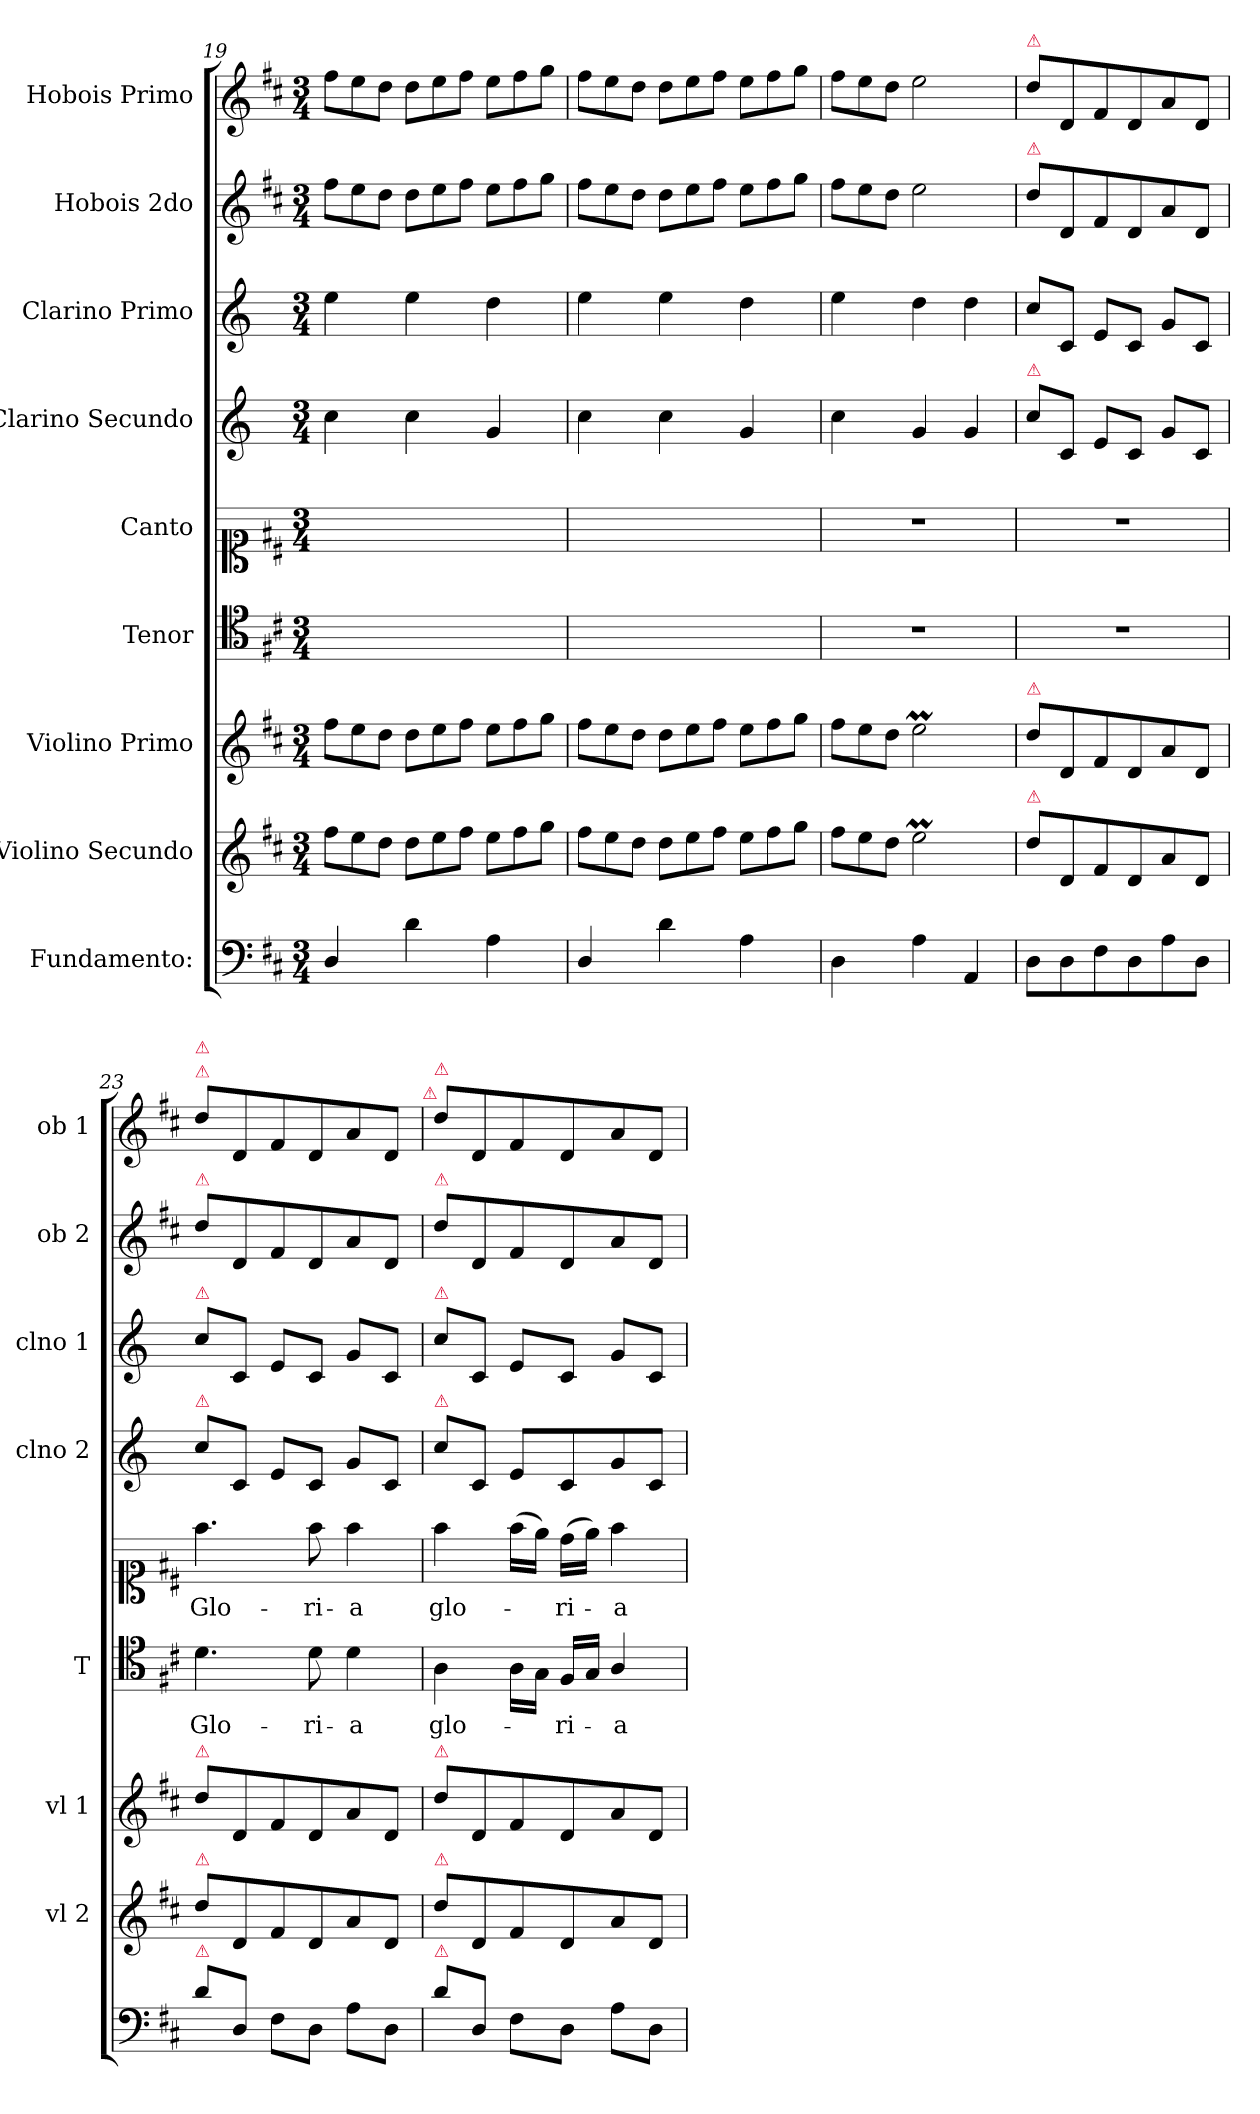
**kern	**kern	**kern	**kern	**text	**kern	**text	**kern	**kern	**kern	**kern
*part9	*part8	*part7	*part6	*part6	*part5	*part5	*part4	*part3	*part2	*part1
*staff9	*staff8	*staff7	*staff6	*staff6	*staff5	*staff5	*staff4	*staff3	*staff2	*staff1
*I"Fundamento:	*I"Violino Secundo	*I"Violino Primo	*I"Tenor	*	*I"Canto	*	*I"Clarino Secundo	*I"Clarino Primo	*I"Hobois 2do	*I"Hobois Primo
*	*I'vl 2	*I'vl 1	*I'T	*	*	*	*I'clno 2	*I'clno 1	*I'ob 2	*I'ob 1
*clefF4	*clefG2	*clefG2	*clefC4	*	*clefC1	*	*clefG2	*clefG2	*clefG2	*clefG2
*	*	*	*	*	*	*	*ITrd-1c-2	*ITrd-1c-2	*	*
*k[f#c#]	*k[f#c#]	*k[f#c#]	*k[f#c#]	*	*k[f#c#]	*	*k[f#c#]	*k[f#c#]	*k[f#c#]	*k[f#c#]
*M3/4	*M3/4	*M3/4	*M3/4	*	*M3/4	*	*M3/4	*M3/4	*M3/4	*M3/4
*	*Xtuplet	*Xtuplet	*	*	*	*	*	*	*Xtuplet	*Xtuplet
=19	=19	=19	=19	=19	=19	=19	=19	=19	=19	=19
4D/	12ff#\L	12ff#\L	2.ryy	.	2.ryy	.	4dd\	4ff#\	12ff#\L	12ff#\L
.	12ee\	12ee\	.	.	.	.	.	.	12ee\	12ee\
.	12dd\J	12dd\J	.	.	.	.	.	.	12dd\J	12dd\J
4d\	12dd\L	12dd\L	.	.	.	.	4dd\	4ff#\	12dd\L	12dd\L
.	12ee\	12ee\	.	.	.	.	.	.	12ee\	12ee\
.	12ff#\J	12ff#\J	.	.	.	.	.	.	12ff#\J	12ff#\J
4A\	12ee\L	12ee\L	.	.	.	.	4a/	4ee\	12ee\L	12ee\L
.	12ff#\	12ff#\	.	.	.	.	.	.	12ff#\	12ff#\
.	12gg\J	12gg\J	.	.	.	.	.	.	12gg\J	12gg\J
=20	=20	=20	=20	=20	=20	=20	=20	=20	=20	=20
4D/	12ff#\L	12ff#\L	2.ryy	.	2.ryy	.	4dd\	4ff#\	12ff#\L	12ff#\L
.	12ee\	12ee\	.	.	.	.	.	.	12ee\	12ee\
.	12dd\J	12dd\J	.	.	.	.	.	.	12dd\J	12dd\J
4d\	12dd\L	12dd\L	.	.	.	.	4dd\	4ff#\	12dd\L	12dd\L
.	12ee\	12ee\	.	.	.	.	.	.	12ee\	12ee\
.	12ff#\J	12ff#\J	.	.	.	.	.	.	12ff#\J	12ff#\J
4A\	12ee\L	12ee\L	.	.	.	.	4a/	4ee\	12ee\L	12ee\L
.	12ff#\	12ff#\	.	.	.	.	.	.	12ff#\	12ff#\
.	12gg\J	12gg\J	.	.	.	.	.	.	12gg\J	12gg\J
=21	=21	=21	=21	=21	=21	=21	=21	=21	=21	=21
4D\	12ff#\L	12ff#\L	2.r	.	2.r	.	4dd\	4ff#\	12ff#\L	12ff#\L
.	12ee\	12ee\	.	.	.	.	.	.	12ee\	12ee\
.	12dd\J	12dd\J	.	.	.	.	.	.	12dd\J	12dd\J
4A\	2eeM\	2eeM\	.	.	.	.	4a/	4ee\	2ee\	2ee\
4AA/	.	.	.	.	.	.	4a/	4ee\	.	.
=22	=22	=22	=22	=22	=22	=22	=22	=22	=22	=22
!	!	!	!	!	!	!	!	!	!	!LO:TX:a:color=crimson:t=⚠
!	!	!	!	!	!	!	!	!	!LO:TX:a:color=crimson:t=⚠	!
!	!	!	!	!	!	!	!LO:TX:a:color=crimson:t=⚠	!	!	!
!	!	!LO:TX:a:color=crimson:t=⚠	!	!	!	!	!	!	!	!
!	!LO:TX:a:color=crimson:t=⚠	!	!	!	!	!	!	!	!	!
8D\L	8dd\L	8dd\L	2.r	.	2.r	.	8dd\L	8dd/L	8dd\L	8dd\L
8D\	8d/	8d/	.	.	.	.	8d/J	8d/J	8d/	8d/
8F#\	8f#/	8f#/	.	.	.	.	8f#/L	8f#/L	8f#/	8f#/
8D\	8d/	8d/	.	.	.	.	8d/J	8d/J	8d/	8d/
8A\	8a/	8a/	.	.	.	.	8a/L	8a/L	8a/	8a/
8D\J	8d/J	8d/J	.	.	.	.	8d/J	8d/J	8d/J	8d/J
=23	=23	=23	=23	=23	=23	=23	=23	=23	=23	=23
!	!	!	!	!	!	!	!	!	!	!LO:TX:a:color=crimson:t=⚠
!	!	!	!	!	!	!	!	!	!	!LO:TX:a:color=crimson:t=⚠
!	!	!	!	!	!	!	!	!	!LO:TX:a:color=crimson:t=⚠	!
!	!	!	!	!	!	!	!	!LO:TX:a:color=crimson:t=⚠	!	!
!	!	!	!	!	!	!	!LO:TX:a:color=crimson:t=⚠	!	!	!
!	!	!LO:TX:a:color=crimson:t=⚠	!	!	!	!	!	!	!	!
!	!LO:TX:a:color=crimson:t=⚠	!	!	!	!	!	!	!	!	!
!LO:TX:a:color=crimson:t=⚠	!	!	!	!	!	!	!	!	!	!
8d\L	8dd\L	8dd\L	4.d\	Glo-	4.ff#\	Glo-	8dd\L	8dd\L	8dd\L	8dd\L
8D/J	8d/	8d/	.	.	.	.	8d/J	8d/J	8d/	8d/
8F#\L	8f#/	8f#/	.	.	.	.	8f#/L	8f#/L	8f#/	8f#/
8D\J	8d/	8d/	8d\	-ri-	8ff#\	-ri-	8d/J	8d/J	8d/	8d/
8A\L	8a/	8a/	4d\	-a	4ff#\	-a	8a/L	8a/L	8a/	8a/
8D\J	8d/J	8d/J	.	.	.	.	8d/J	8d/J	8d/J	8d/J
!	!	!	!	!	!	!	!	!	!	!LO:TX:a:color=crimson:t=⚠
=24	=24	=24	=24	=24	=24	=24	=24	=24	=24	=24
!	!	!	!	!	!	!	!	!	!	!LO:TX:a:color=crimson:t=⚠
!	!	!	!	!	!	!	!	!	!LO:TX:a:color=crimson:t=⚠	!
!	!	!	!	!	!	!	!	!LO:TX:a:color=crimson:t=⚠	!	!
!	!	!	!	!	!	!	!LO:TX:a:color=crimson:t=⚠	!	!	!
!	!	!LO:TX:a:color=crimson:t=⚠	!	!	!	!	!	!	!	!
!	!LO:TX:a:color=crimson:t=⚠	!	!	!	!	!	!	!	!	!
!LO:TX:a:color=crimson:t=⚠	!	!	!	!	!	!	!	!	!	!
8d\L	8dd\L	8dd\L	4A\	glo-	4ff#\	glo-	8dd\L	8dd\L	8dd\L	8dd\L
8D/J	8d/	8d/	.	.	.	.	8d/J	8d/J	8d/	8d/
8F#\L	8f#/	8f#/	16A\LL	.	(>16ff#\LL	.	8f#/L	8f#/L	8f#/	8f#/
.	.	.	16G\JJ	.	16ee\JJ)	.	.	.	.	.
8D\J	8d/	8d/	16F#/LL	-ri-	(>16dd\LL	-ri-	8d/	8d/J	8d/	8d/
.	.	.	16G/JJ	.	16ee\JJ)	.	.	.	.	.
8A\L	8a/	8a/	4A/	-a	4ff#\	-a	8a/	8a/L	8a/	8a/
8D\J	8d/J	8d/J	.	.	.	.	8d/J	8d/J	8d/J	8d/J
=	=	=	=	=	=	=	=	=	=	=
*-	*-	*-	*-	*-	*-	*-	*-	*-	*-	*-
